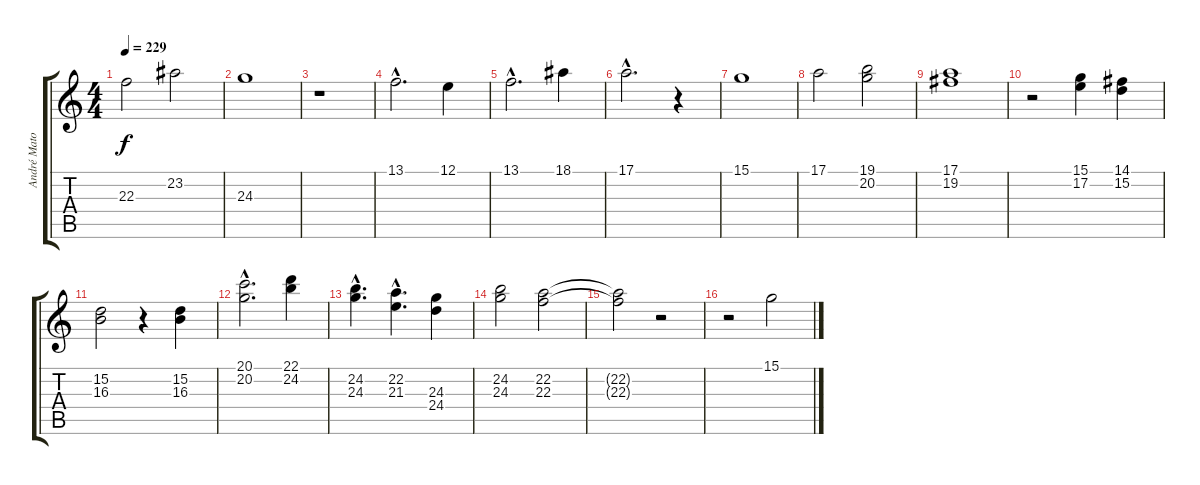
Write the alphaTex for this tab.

\track ("André Matos (voc)" "André Mato") {instrument stringensemble1}
\staff {score tabs}
\tuning (E4 B3 G3 D3 A2 E2) {hide}
\ts (4 4)
\tempo 229
\clef g2
\ks c
22.3.2{dy f} 23.2.2 |
24.3.1 |
r.1 |
13.1{hac}.2{d} 12.1.4 |
13.1{hac}.2{d} 18.1.4 |
17.1{hac}.2{d} r.4 |
15.1.1 |
17.1.2 (19.1 20.2).2 |
(17.1 19.2).1 |
r.2 (15.1 17.2).4 (14.1 15.2).4 |
(15.2 16.3).2 r.4 (15.2 16.3).4 |
(20.1{hac} 20.2{hac}).2{d} (22.1 24.2).4 |
(24.2{hac} 24.3{hac}).4{d} (22.2{hac} 21.3{hac}).4{d} (24.3 24.4).4 |
(24.2 24.3).2 (22.2 22.3).2 |
(22.2{t} 22.3{t}).2 r.2 |
r.2 15.1.2
